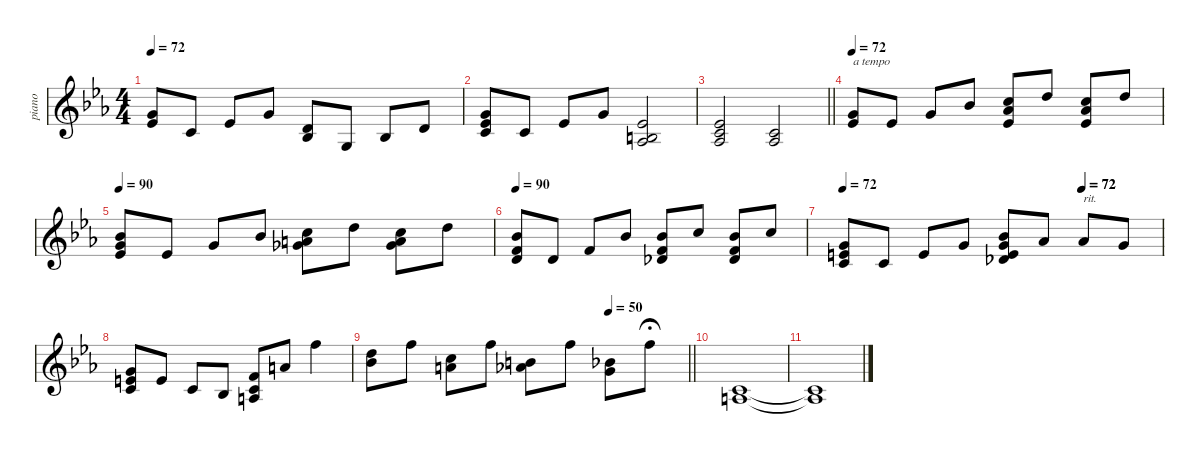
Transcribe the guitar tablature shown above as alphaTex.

\defaultSystemsLayout 8
\hideDynamics
\bracketExtendMode nobrackets
\otherSystemsTrackNameOrientation horizontal
\track ("Piano (RH)-show" "piano") {mute instrument acousticgrandpiano}
\staff {score}
\tuning (F4 C4 F3 C3 F2 C2)
\ts (4 4)
\tempo 72
\clef g2
\ks eb
(2.1{acc forcenatural} 3.2{acc b}).8{dy f beam Up} 0.2{acc forcenatural}.8{beam Up} 3.2{acc b}.8{beam Up} 2.1{acc forcenatural}.8{beam Up} (2.2{acc forcenatural} 5.3{acc b}).8{beam Up} 2.3{acc forcenatural}.8{beam Up} 5.3{acc b}.8{beam Up} 9.3{acc forcenatural}.8{beam Up} |
(0.2{acc forcenatural} 14.3{acc forcenatural} 15.4{acc b}).8{bd 240 beam Up} 0.2{acc forcenatural}.8{beam Up} 3.2{acc b}.8{beam Up} 2.1{acc forcenatural}.8{beam Up} (3.2{acc b} 11.4{acc forcenatural} 3.3{acc b}).2{bd 120 beam Up} |
\barLineRight lightlight
(0.2{acc forcenatural} 10.3{acc b} 8.4{acc b}).2{bd 120 beam Up} (0.2{acc forcenatural} 8.4{acc b}).2{beam Up} |
\tempo 72
(2.1{acc forcenatural} 3.2{acc b}).8{txt "a tempo" beam Up} 3.2{acc b}.8{beam Up} 2.1{acc forcenatural}.8{beam Up} 5.1{acc b}.8{beam Up} (12.2{acc forcenatural} 15.3{acc b} 15.4{acc b}).8{beam Up} 9.1{acc forcenatural}.8{beam Up} (12.2{acc forcenatural} 15.3{acc b} 15.4{acc b}).8{beam Up} 9.1{acc forcenatural}.8{beam Up} |
\tempo 90
(17.3{acc b} 2.1{acc forcenatural} 3.2{acc b}).8{beam Up} 3.2{acc b}.8{beam Up} 2.1{acc forcenatural}.8{beam Up} 5.1{acc b}.8{beam Up} (19.3{acc forcenatural} 9.2{acc forcenatural} 1.1{acc b}).8{beam Down} 9.1{acc forcenatural}.8{beam Down} (19.3{acc forcenatural} 9.2{acc forcenatural} 1.1{acc b}).8{beam Down} 9.1{acc forcenatural}.8{beam Down} |
\tempo 90
(0.1{acc forcenatural} 10.2{acc b} 9.3{acc forcenatural}).8{bd 120 beam Up} 9.3{acc forcenatural}.8{beam Up} 5.2{acc forcenatural}.8{beam Up} 5.1{acc b}.8{beam Up} (5.1{acc b} 5.2{acc forcenatural} 8.3{acc b}).8{beam Up} 7.1{acc forcenatural}.8{beam Up} (0.1{acc forcenatural} 10.2{acc b} 8.3{acc b}).8{beam Up} 12.2{acc forcenatural}.8{beam Up} |
\tempo 72
\tempo (72 0.7499)
\tempo (72 0.75)
(0.2{acc forcenatural} 14.3{acc forcenatural} 16.4{acc forcenatural}).8{bd 120 beam Up} 0.2{acc forcenatural}.8{beam Up} 4.2{acc forcenatural}.8{beam Up} 2.1{acc forcenatural}.8{beam Up} (22.4{acc b} 2.1{acc forcenatural} 11.3{acc forcenatural} 1.2{acc b}).8{beam Up} 8.2{acc b}.8{beam Up} 8.2{acc b}.8{txt "rit." beam Up} 14.3{acc forcenatural}.8{beam Up} |
(0.2{acc forcenatural} 14.3{acc forcenatural} 16.4{acc forcenatural}).8{beam Up} 16.4{acc forcenatural}.8{beam Up} 7.3{acc forcenatural}.8{beam Up} 5.3{acc b}.8{beam Up} (0.1{acc forcenatural} 0.2{acc forcenatural} 4.3{acc forcenatural}).8{beam Up} 9.2{acc forcenatural}.8{beam Up} 12.1{acc forcenatural}.4{beam Down} |
\tempo (50 0.75)
\barLineRight lightlight
(14.2{acc forcenatural} 17.3{acc b}).8{beam Down} 12.1{acc forcenatural}.8{beam Down} (12.2{acc forcenatural} 16.3{acc forcenatural}).8{beam Down} 12.1{acc forcenatural}.8{beam Down} (11.2{acc forcenatural} 15.3{acc b}).8{beam Down} 12.1{acc forcenatural}.8{beam Down} (17.3{acc b} 19.4{acc forcenatural}).8{beam Down} 12.1{acc forcenatural}.8{fermata (medium 0.37) beam Down} |
(0.2{acc forcenatural} 4.3{acc forcenatural}).1{bd 240 beam Up} |
(0.2{t acc forcenatural} 4.3{t acc forcenatural}).1{beam Up}
